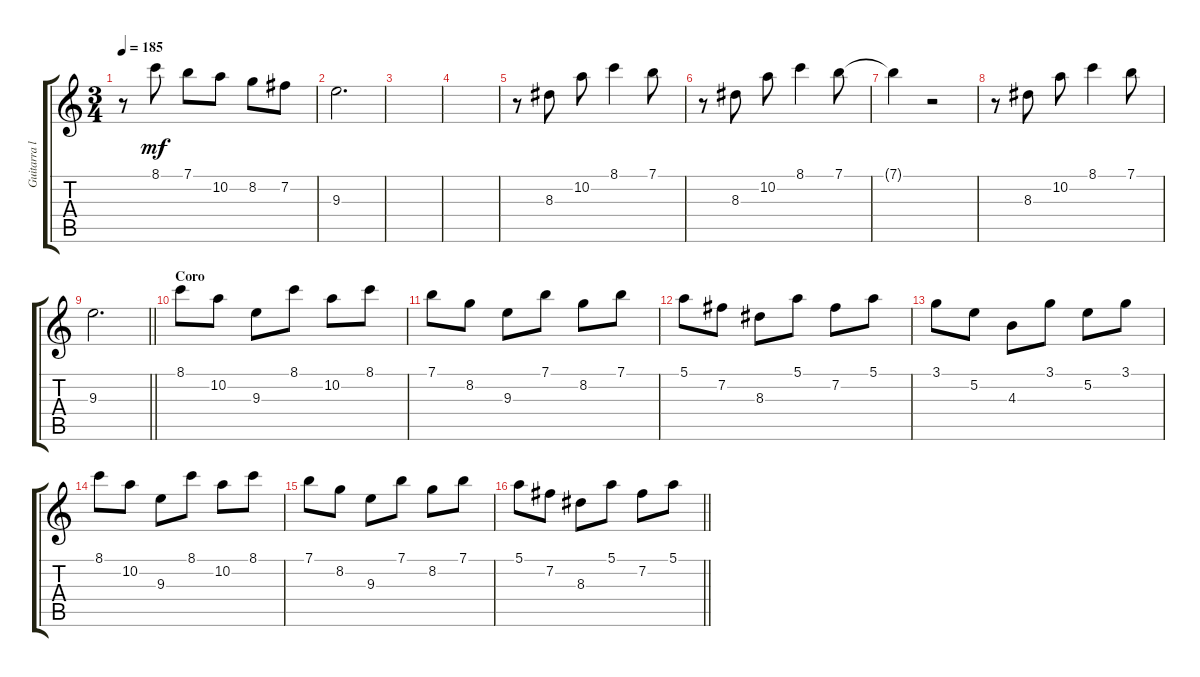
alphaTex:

\track ("Guitarra lider" "Guitarra l") {instrument acousticguitarsteel}
\staff {score tabs}
\tuning (E4 B3 G3 D3 A2 E2) {hide}
\ts (3 4)
\tempo 185
\clef g2
\ks c
r.8{dy f} 8.1.8{dy mf} 7.1.8 10.2.8 8.2.8 7.2.8 |
9.3.2{d} |
|
|
r.8 8.3.8 10.2.8 8.1.4 7.1.8 |
r.8 8.3.8 10.2.8 8.1.4 7.1.8 |
7.1{t}.4 r.2 |
r.8 8.3.8 10.2.8 8.1.4 7.1.8 |
\barLineRight lightlight
9.3.2{d} |
\section ("" "Coro")
8.1.8 10.2.8 9.3.8 8.1.8 10.2.8 8.1.8 |
7.1.8 8.2.8 9.3.8 7.1.8 8.2.8 7.1.8 |
5.1.8 7.2.8 8.3.8 5.1.8 7.2.8 5.1.8 |
3.1.8 5.2.8 4.3.8 3.1.8 5.2.8 3.1.8 |
8.1.8 10.2.8 9.3.8 8.1.8 10.2.8 8.1.8 |
7.1.8 8.2.8 9.3.8 7.1.8 8.2.8 7.1.8 |
\barLineRight lightlight
5.1.8 7.2.8 8.3.8 5.1.8 7.2.8 5.1.8
